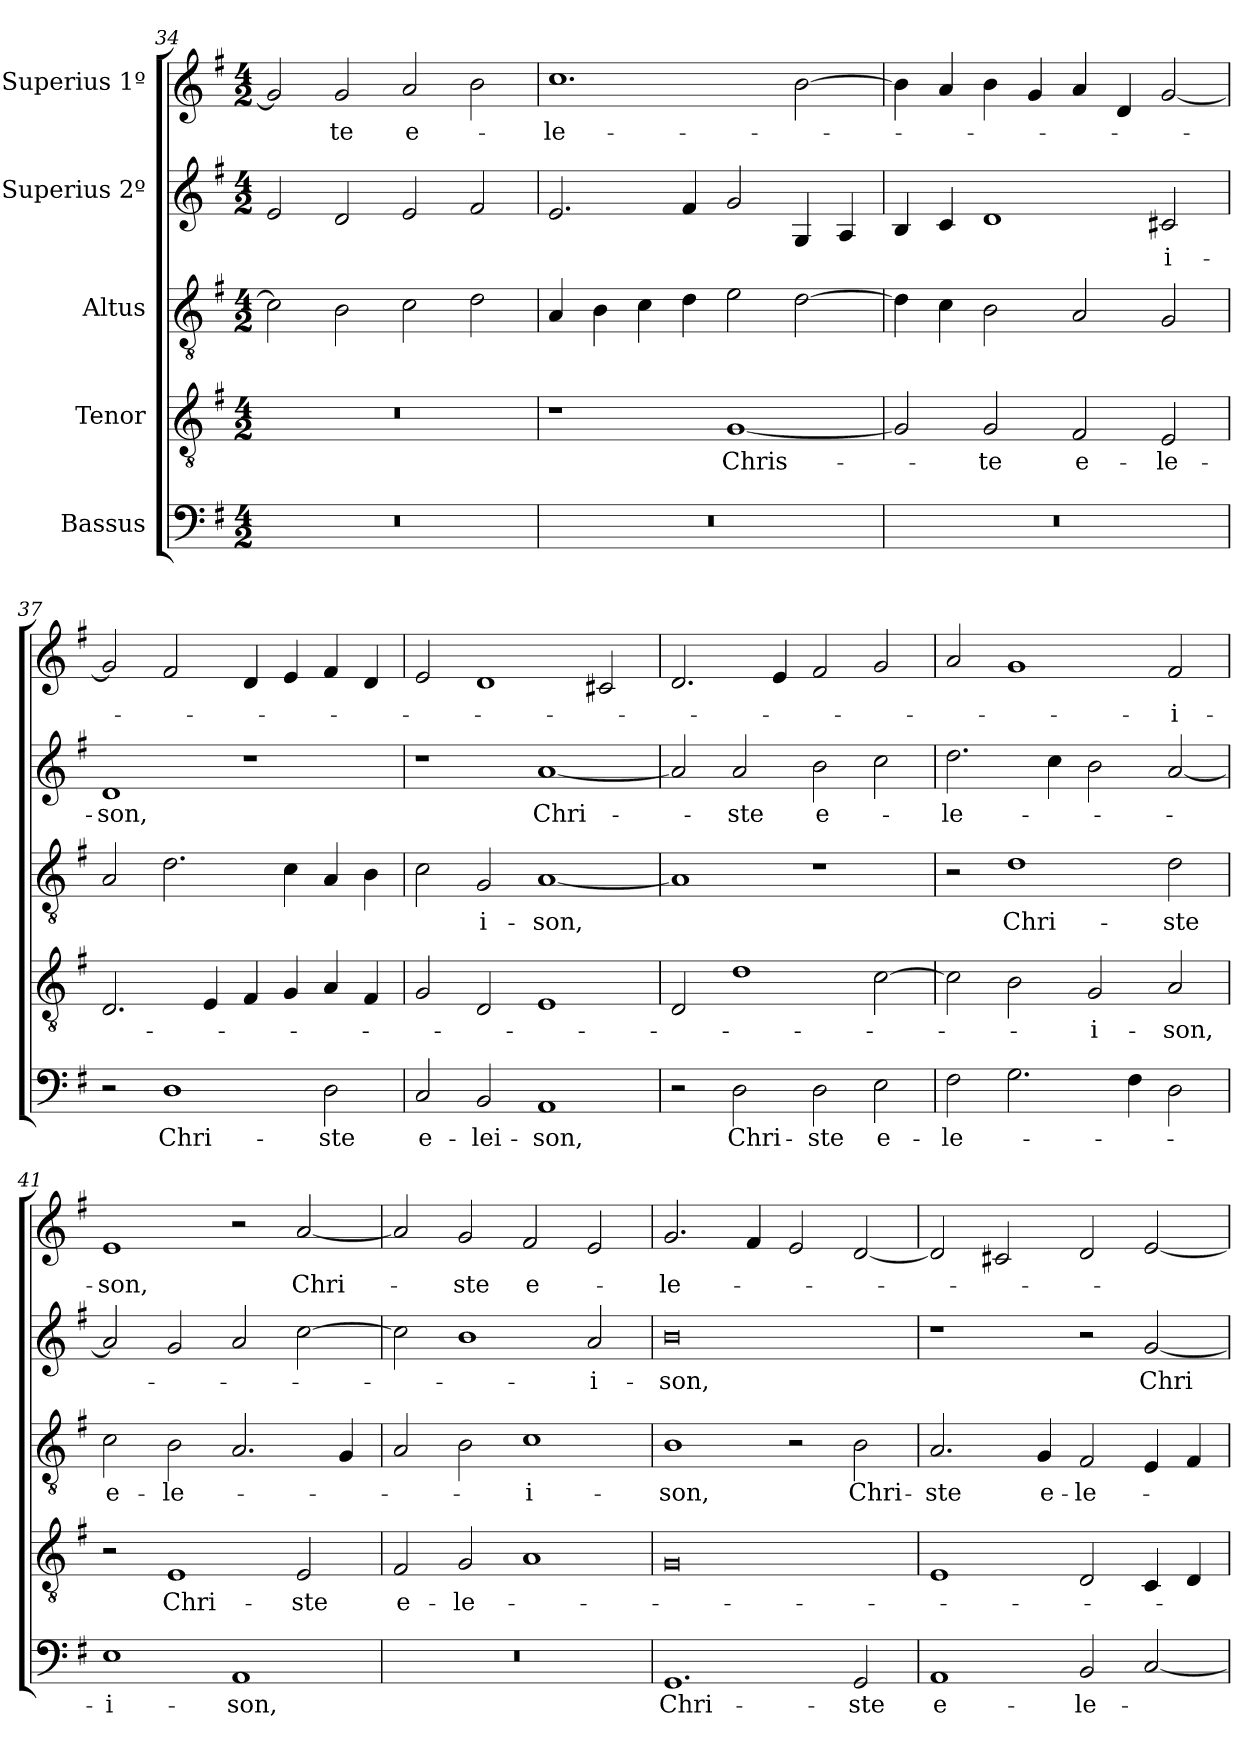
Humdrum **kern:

**kern	**text	**kern	**text	**kern	**text	**kern	**text	**kern	**text
*part5	*part5	*part4	*part4	*part3	*part3	*part2	*part2	*part1	*part1
*staff5	*staff5	*staff4	*staff4	*staff3	*staff3	*staff2	*staff2	*staff1	*staff1
*I"Bassus	*	*I"Tenor	*	*I"Altus	*	*I"Superius 2º	*	*I"Superius 1º	*
*clefF4	*	*clefGv2	*	*clefGv2	*	*clefG2	*	*clefG2	*
*k[f#]	*	*k[f#]	*	*k[f#]	*	*k[f#]	*	*k[f#]	*
*M4/2	*	*M4/2	*	*M4/2	*	*M4/2	*	*M4/2	*
=34	=34	=34	=34	=34	=34	=34	=34	=34	=34
0r	.	0r	.	2c\]	.	2e/	.	2g/]	.
.	.	.	.	2B\	.	2d/	.	2g/	-te
.	.	.	.	2c\	.	2e/	.	2a/	e-
.	.	.	.	2d\	.	2f#/	.	2b\	.
=35	=35	=35	=35	=35	=35	=35	=35	=35	=35
0r	.	1r	.	4A/	.	2.e/	.	1.cc\	-le-
.	.	.	.	4B\	.	.	.	.	.
.	.	.	.	4c\	.	.	.	.	.
.	.	.	.	4d\	.	4f#/	.	.	.
.	.	[1G/	Chris-	2e\	.	2g/	.	.	.
.	.	.	.	[2d\	.	4G/	.	[2b\	.
.	.	.	.	.	.	4A/	.	.	.
=36	=36	=36	=36	=36	=36	=36	=36	=36	=36
0r	.	2G/]	.	4d\]	.	4B/	.	4b\]	.
.	.	.	.	4c\	.	4c/	.	4a/	.
.	.	2G/	-te	2B\	.	1d/	.	4b\	.
.	.	.	.	.	.	.	.	4g/	.
.	.	2F#/	e-	2A/	.	.	.	4a/	.
.	.	.	.	.	.	.	.	4d/	.
.	.	2E/	-le-	2G/	.	2c#X/	-i-	[2g/	.
=37	=37	=37	=37	=37	=37	=37	=37	=37	=37
2r	.	2.D/	.	2A/	.	1d/	-son,	2g/]	.
1D\	Chri-	.	.	2.d\	.	.	.	2f#/	.
.	.	4E/	.	.	.	.	.	.	.
.	.	4F#/	.	.	.	1r	.	4d/	.
.	.	4G/	.	4c\	.	.	.	4e/	.
2D\	-ste	4A/	.	4A/	.	.	.	4f#/	.
.	.	4F#/	.	4B\	.	.	.	4d/	.
=38	=38	=38	=38	=38	=38	=38	=38	=38	=38
2C/	e-	2G/	.	2c\	.	1r	.	2e/	.
2BB/	-lei-	2D/	.	2G/	-i-	.	.	1d/	.
1AA/	-son,	1E/	.	[1A/	-son,	[1a/	Chri-	.	.
.	.	.	.	.	.	.	.	2c#X/	.
=39	=39	=39	=39	=39	=39	=39	=39	=39	=39
2r	.	2D/	.	1A/]	.	2a/]	.	2.d/	.
2D\	Chri-	1d\	.	.	.	2a/	-ste	.	.
.	.	.	.	.	.	.	.	4e/	.
2D\	-ste	.	.	1r	.	2b\	e-	2f#/	.
2E\	e-	[2c\	.	.	.	2cc\	.	2g/	.
=40	=40	=40	=40	=40	=40	=40	=40	=40	=40
2F#\	-le-	2c\]	.	2r	.	2.dd\	-le-	2a/	.
2.G\	.	2B\	.	1d\	Chri-	.	.	1g/	.
.	.	.	.	.	.	4cc\	.	.	.
.	.	2G/	-i-	.	.	2b\	.	.	.
4F#\	.	.	.	.	.	.	.	.	.
2D\	.	2A/	-son,	2d\	-ste	[2a/	.	2f#/	-i-
=41	=41	=41	=41	=41	=41	=41	=41	=41	=41
1E\	-i-	2r	.	2c\	e-	2a/]	.	1e/	-son,
.	.	1E/	Chri-	2B\	-le-	2g/	.	.	.
1AA/	-son,	.	.	2.A/	.	2a/	.	2r	.
.	.	2E/	-ste	.	.	[2cc\	.	[2a/	Chri-
.	.	.	.	4G/	.	.	.	.	.
=42	=42	=42	=42	=42	=42	=42	=42	=42	=42
0r	.	2F#/	e-	2A/	.	2cc\]	.	2a/]	.
.	.	2G/	-le-	2B\	.	1b\	.	2g/	-ste
.	.	1A/	.	1c\	-i-	.	.	2f#/	e-
.	.	.	.	.	.	2a/	-i-	2e/	.
=43	=43	=43	=43	=43	=43	=43	=43	=43	=43
1.GG/	Chri-	0G/	.	1B\	-son,	0b\	-son,	2.g/	-le-
.	.	.	.	.	.	.	.	4f#/	.
.	.	.	.	2r	.	.	.	2e/	.
2GG/	-ste	.	.	2B\	Chri-	.	.	[2d/	.
=44	=44	=44	=44	=44	=44	=44	=44	=44	=44
1AA/	e-	1E/	.	2.A/	-ste	1r	.	2d/]	.
.	.	.	.	.	.	.	.	2c#X/	.
.	.	.	.	4G/	e-	.	.	.	.
2BB/	-le-	2D/	.	2F#/	-le-	2r	.	2d/	.
[2C/	.	4C/	.	4E/	.	[2g/	Chri-	[2e/	.
.	.	4D/	.	4F#/	.	.	.	.	.
=	=	=	=	=	=	=	=	=	=
*-	*-	*-	*-	*-	*-	*-	*-	*-	*-
